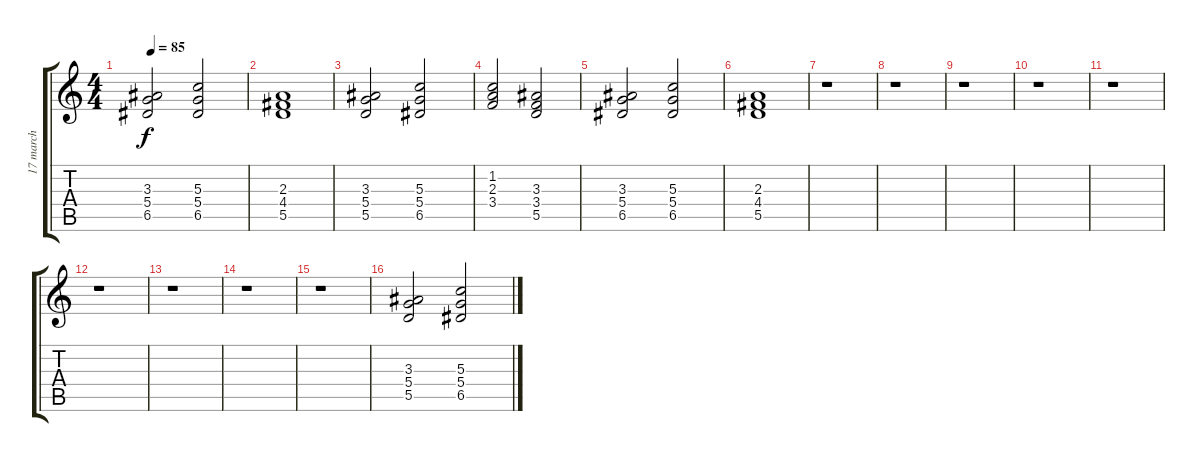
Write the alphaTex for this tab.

\track ("17 march" "17 march") {instrument distortionguitar}
\staff {score tabs}
\tuning (E4 B3 G3 D3 A2 E2) {hide}
\ts (4 4)
\tempo 85
\clef g2
\ks c
(3.3 5.4 6.5).2{dy f} (5.3 5.4 6.5).2 |
(2.3 4.4 5.5).1 |
(3.3 5.4 5.5).2 (5.3 5.4 6.5).2 |
(1.2 2.3 3.4).2 (3.3 3.4 5.5).2 |
(3.3 5.4 6.5).2 (5.3 5.4 6.5).2 |
(2.3 4.4 5.5).1 |
r.1 |
r.1 |
r.1 |
r.1 |
r.1 |
r.1 |
r.1 |
r.1 |
r.1 |
(3.3 5.4 5.5).2 (5.3 5.4 6.5).2
